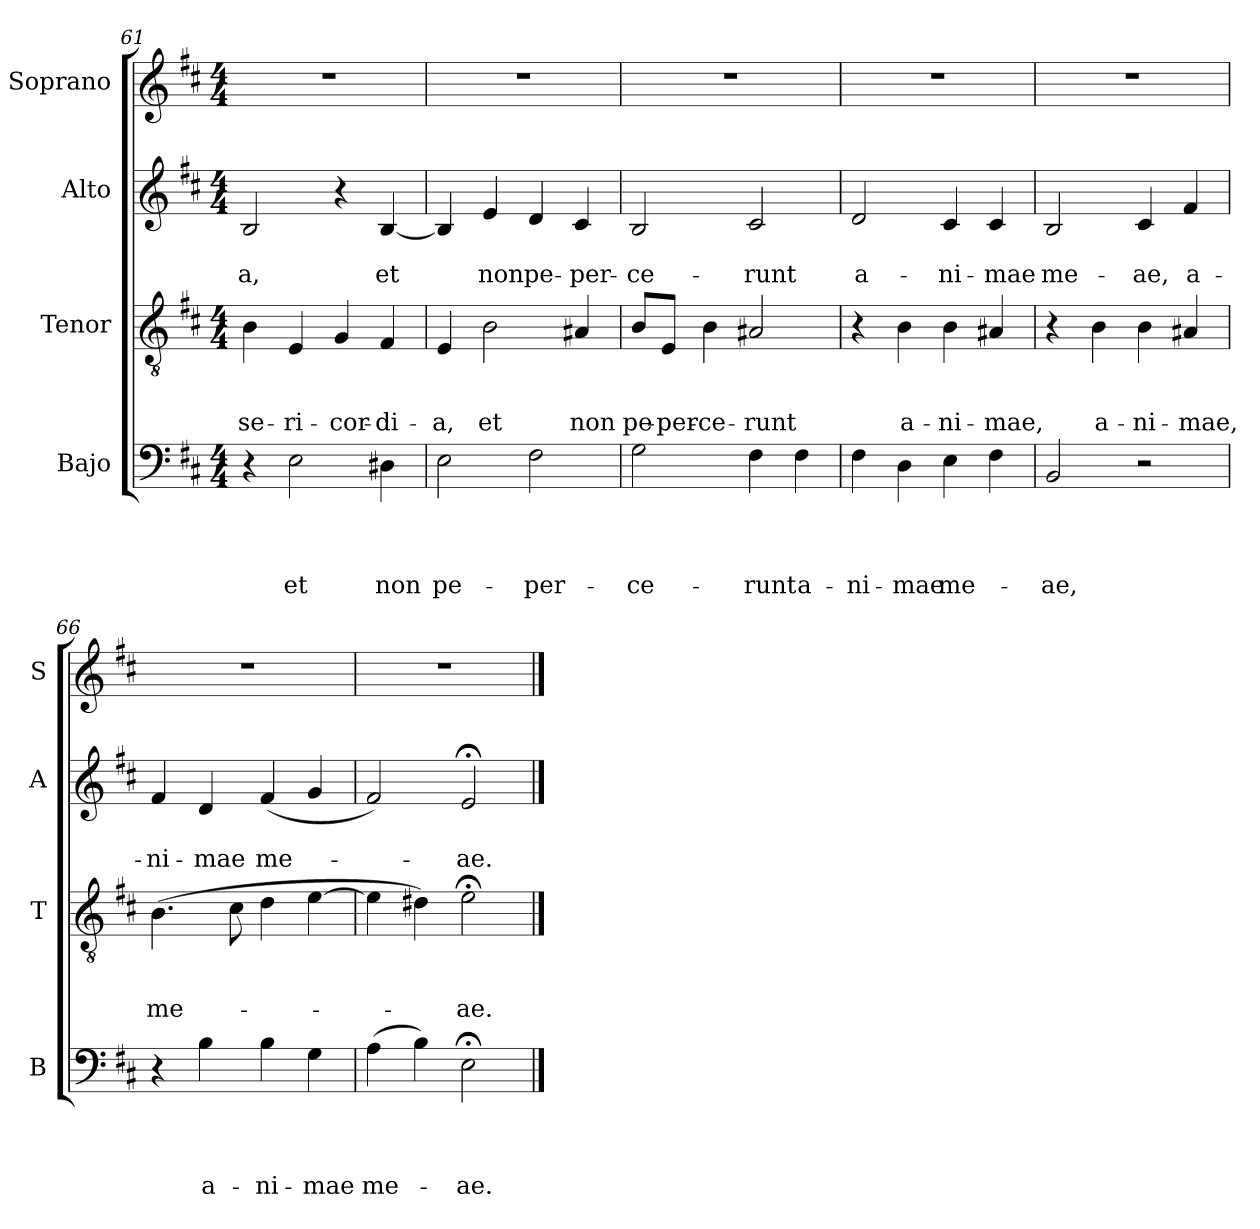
**kern	**text	**text	**text	**text	**kern	**text	**text	**text	**kern	**text	**text	**kern
*part4	*part4	*part4	*part4	*part4	*part3	*part3	*part3	*part3	*part2	*part2	*part2	*part1
*staff4	*staff4	*staff4	*staff4	*staff4	*staff3	*staff3	*staff3	*staff3	*staff2	*staff2	*staff2	*staff1
*I"Bajo	*	*	*	*	*I"Tenor	*	*	*	*I"Alto	*	*	*I"Soprano
*I'B	*	*	*	*	*I'T	*	*	*	*I'A	*	*	*I'S
*clefF4	*	*	*	*	*clefGv2	*	*	*	*clefG2	*	*	*clefG2
*k[f#c#]	*	*	*	*	*k[f#c#]	*	*	*	*k[f#c#]	*	*	*k[f#c#]
*b:	*	*	*	*	*b:	*	*	*	*b:	*	*	*b:
*M4/4	*	*	*	*	*M4/4	*	*	*	*M4/4	*	*	*M4/4
=61	=61	=61	=61	=61	=61	=61	=61	=61	=61	=61	=61	=61
4r	.	.	.	.	4B\	.	.	-se-	2B/	.	-a,	1r
2E\	.	.	.	et	4E/	.	.	-ri-	.	.	.	.
.	.	.	.	.	4G/	.	.	-cor-	4r	.	.	.
4D#X\	.	.	.	non	4F#/	.	.	-di-	[4B/	.	et	.
!!LO:LB:g=z
=62	=62	=62	=62	=62	=62	=62	=62	=62	=62	=62	=62	=62
2E\	.	.	.	pe-	4E/	.	.	-a,	4B/]	.	.	1r
.	.	.	.	.	2B\	.	.	et	4e/	.	non	.
2F#\	.	.	.	-per-	.	.	.	.	4d/	.	pe-	.
.	.	.	.	.	4A#X/	.	.	non	4c#/	.	-per-	.
=63	=63	=63	=63	=63	=63	=63	=63	=63	=63	=63	=63	=63
2G\	.	.	.	-ce-	8B/L	.	.	pe-	2B/	.	-ce-	1r
.	.	.	.	.	8E/J	.	.	-per-	.	.	.	.
.	.	.	.	.	4B\	.	.	-ce-	.	.	.	.
4F#\	.	.	.	-runt	2A#X/	.	.	-runt	2c#/	.	-runt	.
4F#\	.	.	.	a-	.	.	.	.	.	.	.	.
=64	=64	=64	=64	=64	=64	=64	=64	=64	=64	=64	=64	=64
4F#\	.	.	.	-ni-	4r	.	.	.	2d/	.	a-	1r
4D\	.	.	.	-mae	4B\	.	.	a-	.	.	.	.
4E\	.	.	.	me-	4B\	.	.	-ni-	4c#/	.	-ni-	.
4F#\	.	.	.	.	4A#X/	.	.	-mae,	4c#/	.	-mae	.
=65	=65	=65	=65	=65	=65	=65	=65	=65	=65	=65	=65	=65
2BB/	.	.	.	-ae,	4r	.	.	.	2B/	.	me-	1r
.	.	.	.	.	4B\	.	.	a-	.	.	.	.
2r	.	.	.	.	4B\	.	.	-ni-	4c#/	.	-ae,	.
.	.	.	.	.	4A#X/	.	.	-mae,	4f#/	.	a-	.
=66	=66	=66	=66	=66	=66	=66	=66	=66	=66	=66	=66	=66
4r	.	.	.	.	(4.B\	.	.	me-	4f#/	.	-ni-	1r
4B\	.	.	.	a-	.	.	.	.	4d/	.	-mae	.
.	.	.	.	.	8c#\	.	.	.	.	.	.	.
4B\	.	.	.	-ni-	4d\	.	.	.	(4f#/	.	me-	.
4G\	.	.	.	-mae	[4e\	.	.	.	4g/	.	.	.
=67	=67	=67	=67	=67	=67	=67	=67	=67	=67	=67	=67	=67
(4A\	.	.	.	me-	4e\]	.	.	.	2f#/)	.	.	1r
4B\)	.	.	.	.	4d#X\)	.	.	.	.	.	.	.
2E;<\	.	.	.	-ae.	2e;<\	.	.	-ae.	2e;</	.	-ae.	.
==	==	==	==	==	==	==	==	==	==	==	==	==
*-	*-	*-	*-	*-	*-	*-	*-	*-	*-	*-	*-	*-
